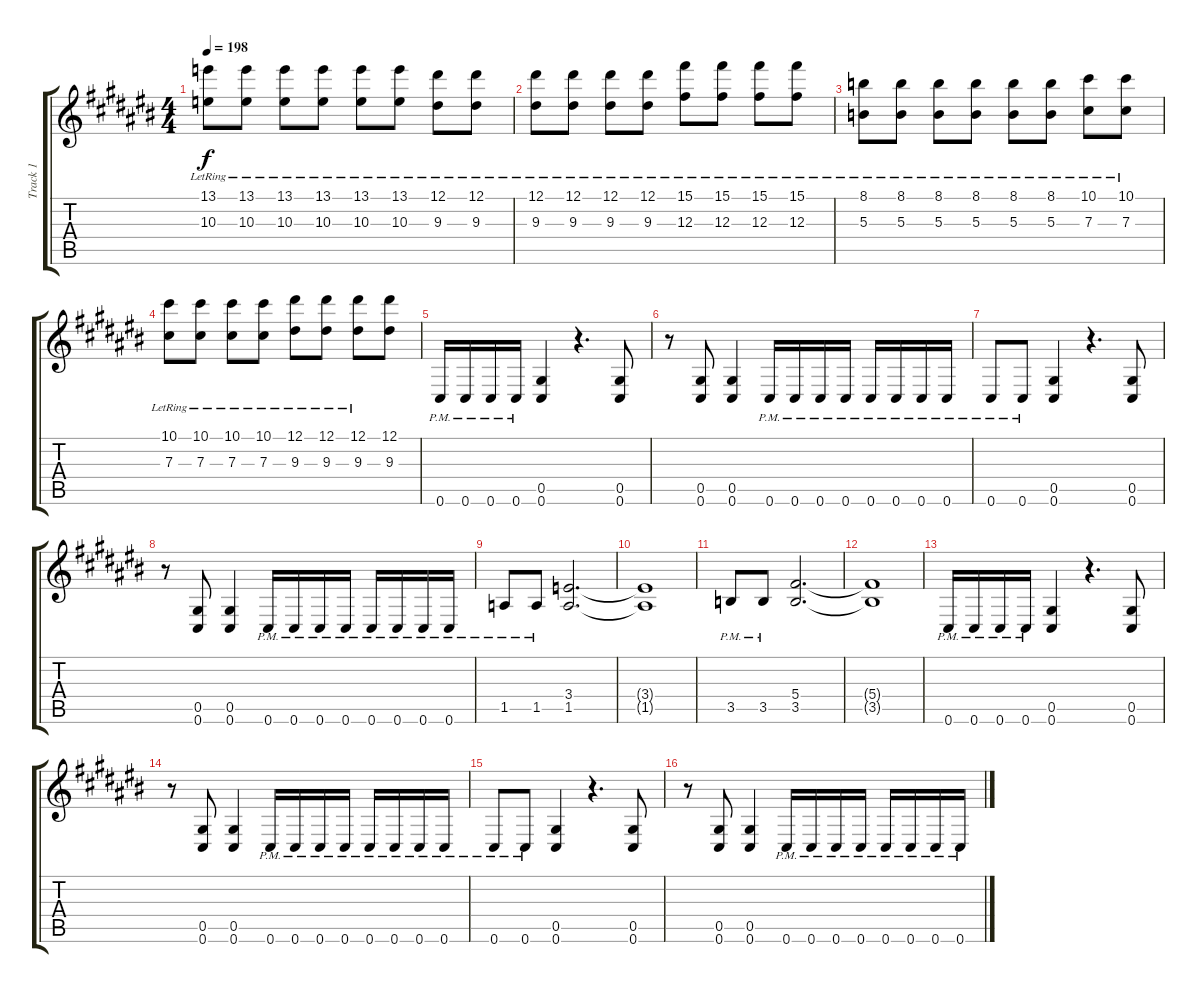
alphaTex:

\track ("Track 1" "Track 1") {instrument distortionguitar}
\staff {score tabs}
\tuning (Eb4 Bb3 Gb3 Db3 Ab2 Db2) {hide}
\ts (4 4)
\tempo 198
\clef g2
\ks c#
(13.1{lr} 10.3{lr}).8{dy f} (13.1{lr} 10.3{lr}).8 (13.1{lr} 10.3{lr}).8 (13.1{lr} 10.3{lr}).8 (13.1{lr} 10.3{lr}).8 (13.1{lr} 10.3{lr}).8 (12.1{lr} 9.3{lr}).8 (12.1{lr} 9.3{lr}).8 |
(12.1{lr} 9.3{lr}).8 (12.1{lr} 9.3{lr}).8 (12.1{lr} 9.3{lr}).8 (12.1{lr} 9.3{lr}).8 (15.1{lr} 12.3{lr}).8 (15.1{lr} 12.3{lr}).8 (15.1{lr} 12.3{lr}).8 (15.1{lr} 12.3{lr}).8 |
(8.1{lr} 5.3{lr}).8 (8.1{lr} 5.3{lr}).8 (8.1{lr} 5.3{lr}).8 (8.1{lr} 5.3{lr}).8 (8.1{lr} 5.3{lr}).8 (8.1{lr} 5.3{lr}).8 (10.1{lr} 7.3{lr}).8 (10.1{lr} 7.3{lr}).8 |
(10.1{lr} 7.3{lr}).8 (10.1{lr} 7.3{lr}).8 (10.1{lr} 7.3{lr}).8 (10.1{lr} 7.3{lr}).8 (12.1{lr} 9.3{lr}).8 (12.1{lr} 9.3{lr}).8 (12.1{lr} 9.3{lr}).8 (12.1 9.3).8 |
0.6{pm}.16 0.6{pm}.16 0.6{pm}.16 0.6{pm}.16 (0.5 0.6).4 r.4{d} (0.5 0.6).8 |
r.8 (0.5 0.6).8 (0.5 0.6).4 0.6{pm}.16 0.6{pm}.16 0.6{pm}.16 0.6{pm}.16 0.6{pm}.16 0.6{pm}.16 0.6{pm}.16 0.6{pm}.16 |
0.6{pm}.8 0.6{pm}.8 (0.5 0.6).4 r.4{d} (0.5 0.6).8 |
r.8 (0.5 0.6).8 (0.5 0.6).4 0.6{pm}.16 0.6{pm}.16 0.6{pm}.16 0.6{pm}.16 0.6{pm}.16 0.6{pm}.16 0.6{pm}.16 0.6{pm}.16 |
1.5{pm}.8 1.5{pm}.8 (3.4 1.5).2{d} |
(3.4{t} 1.5{t}).1 |
3.5{pm}.8 3.5{pm}.8 (5.4 3.5).2{d} |
(5.4{t} 3.5{t}).1 |
0.6{pm}.16 0.6{pm}.16 0.6{pm}.16 0.6{pm}.16 (0.5 0.6).4 r.4{d} (0.5 0.6).8 |
r.8 (0.5 0.6).8 (0.5 0.6).4 0.6{pm}.16 0.6{pm}.16 0.6{pm}.16 0.6{pm}.16 0.6{pm}.16 0.6{pm}.16 0.6{pm}.16 0.6{pm}.16 |
0.6{pm}.8 0.6{pm}.8 (0.5 0.6).4 r.4{d} (0.5 0.6).8 |
r.8 (0.5 0.6).8 (0.5 0.6).4 0.6{pm}.16 0.6{pm}.16 0.6{pm}.16 0.6{pm}.16 0.6{pm}.16 0.6{pm}.16 0.6{pm}.16 0.6{pm}.16
